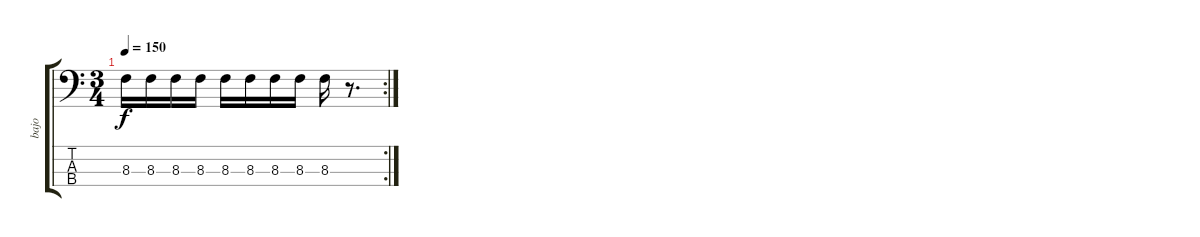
\track ("bajo" "bajo") {instrument electricbassfinger}
\staff {score tabs}
\tuning (G2 D2 A1 E1) {hide}
\rc 2
\ts (3 4)
\tempo 150
\clef f4
\ks c
8.3.16{dy f} 8.3.16 8.3.16 8.3.16 8.3.16 8.3.16 8.3.16 8.3.16 8.3.16 r.8{d}
